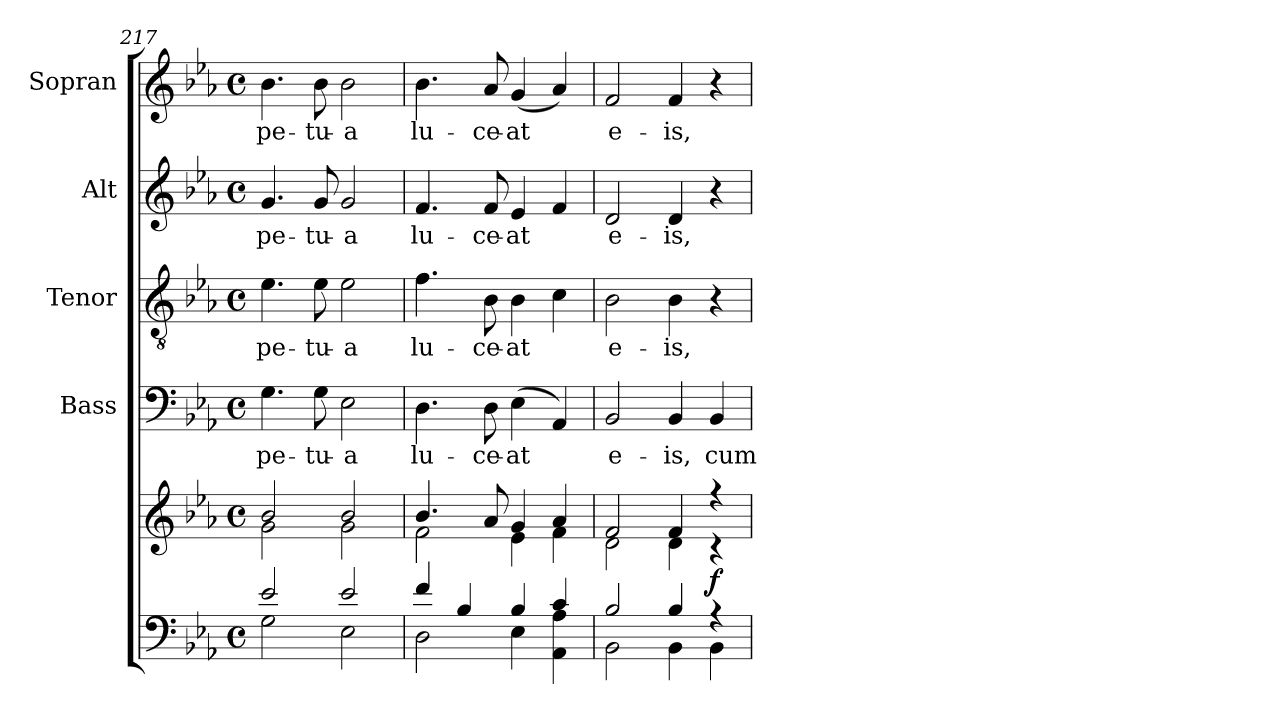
**kern	**kern	**dynam	**kern	**text	**kern	**text	**kern	**text	**kern	**text
*part5	*part5	*part5	*part4	*part4	*part3	*part3	*part2	*part2	*part1	*part1
*staff6	*staff5	*staff5/6	*staff4	*staff4	*staff3	*staff3	*staff2	*staff2	*staff1	*staff1
*	*	*	*I"Bass	*	*I"Tenor	*	*I"Alt	*	*I"Sopran	*
*	*	*	*I'B.	*	*I'T.	*	*I'A.	*	*I'S.	*
!!LO:PB:g=z
*clefF4	*clefG2	*	*clefF4	*	*clefGv2	*	*clefG2	*	*clefG2	*
*k[b-e-a-]	*k[b-e-a-]	*	*k[b-e-a-]	*	*k[b-e-a-]	*	*k[b-e-a-]	*	*k[b-e-a-]	*
*E-:	*E-:	*	*E-:	*	*E-:	*	*E-:	*	*E-:	*
*M4/4	*M4/4	*	*M4/4	*	*M4/4	*	*M4/4	*	*M4/4	*
*met(c)	*met(c)	*	*met(c)	*	*met(c)	*	*met(c)	*	*met(c)	*
=217	=217	=217	=217	=217	=217	=217	=217	=217	=217	=217
*^	*^	*	*	*	*	*	*	*	*	*
!	!	!	!	!	!	!LO:LY:b	!	!LO:LY:b	!	!LO:LY:b	!	!LO:LY:b
2e-/	2G\	2b-/	2g\	.	4.G\	-pe-	4.e-\	-pe-	4.g/	-pe-	4.b-\	-pe-
!	!	!	!	!	!	!LO:LY:b	!	!LO:LY:b	!	!LO:LY:b	!	!LO:LY:b
.	.	.	.	.	8G\	-tu-	8e-\	-tu-	8g/	-tu-	8b-\	-tu-
!	!	!	!	!	!	!LO:LY:b	!	!LO:LY:b	!	!LO:LY:b	!	!LO:LY:b
2e-/	2E-\	2b-/	2g\	.	2E-\	-a	2e-\	-a	2g/	-a	2b-\	-a
=218	=218	=218	=218	=218	=218	=218	=218	=218	=218	=218	=218	=218
!	!	!	!	!	!	!LO:LY:b	!	!LO:LY:b	!	!LO:LY:b	!	!LO:LY:b
4f/	2D\	4.b-/	2f\	.	4.D\	lu-	4.f\	lu-	4.f/	lu-	4.b-\	lu-
4B-/	.	.	.	.	.	.	.	.	.	.	.	.
!	!	!	!	!	!	!LO:LY:b	!	!LO:LY:b	!	!LO:LY:b	!	!LO:LY:b
.	.	8a-/	.	.	8D\	-ce-	8B-\	-ce-	8f/	-ce-	8a-/	-ce-
!	!	!	!	!	!	!LO:LY:b	!	!LO:LY:b	!	!LO:LY:b	!	!LO:LY:b
4B-/	4E-\	4g/	4e-\	.	(>4E-\	-at	4B-\	-at	4e-/	-at	(<4g/	-at
4c/	4AA-\ 4A-\	4a-/	4f\	.	4AA-/)	.	4c\	.	4f/	.	4a-/)	.
=219	=219	=219	=219	=219	=219	=219	=219	=219	=219	=219	=219	=219
!	!	!	!	!	!	!LO:LY:b	!	!LO:LY:b	!	!LO:LY:b	!	!LO:LY:b
2B-/	2BB-\	2f/	2d\	.	2BB-/	e-	2B-\	e-	2d/	e-	2f/	e-
!	!	!	!	!	!	!LO:LY:b	!	!LO:LY:b	!	!LO:LY:b	!	!LO:LY:b
4B-/	4BB-\	4f/	4d\	.	4BB-/	-is,	4B-\	-is,	4d/	-is,	4f/	-is,
!	!	!	!	!LO:DY:b	!	!LO:LY:b	!	!	!	!	!	!
4rA	4BB-\	4r	4r	f	4BB-/	cum	4r	.	4r	.	4r	.
*v	*v	*	*	*	*	*	*	*	*	*	*	*
*	*v	*v	*	*	*	*	*	*	*	*	*
=	=	=	=	=	=	=	=	=	=	=
*-	*-	*-	*-	*-	*-	*-	*-	*-	*-	*-
